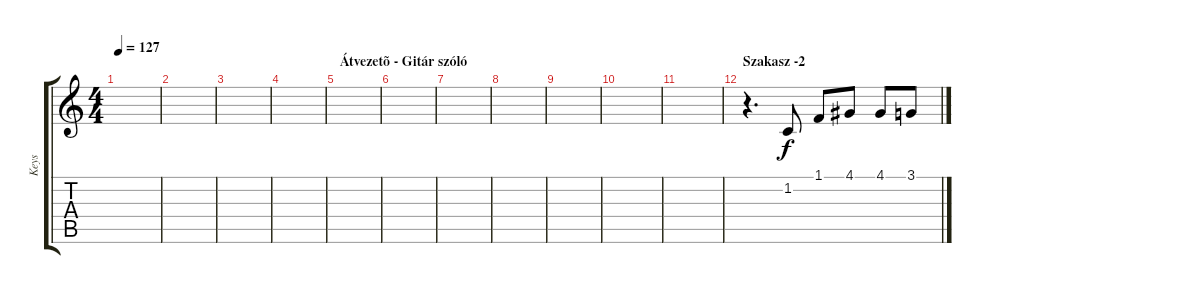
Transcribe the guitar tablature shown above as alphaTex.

\track ("Keys" "Keys") {instrument brightacousticpiano}
\staff {score tabs}
\tuning (E4 B3 G3 D3 A2 E2) {hide}
\ts (4 4)
\tempo 127
\clef g2
\ks c
|
|
|
|
\section ("" "Átvezetõ - Gitár szóló")
|
|
|
|
|
|
|
\section ("" "Szakasz -2")
r.4{d} 1.2.8 1.1.8 4.1.8 4.1.8 3.1.8
